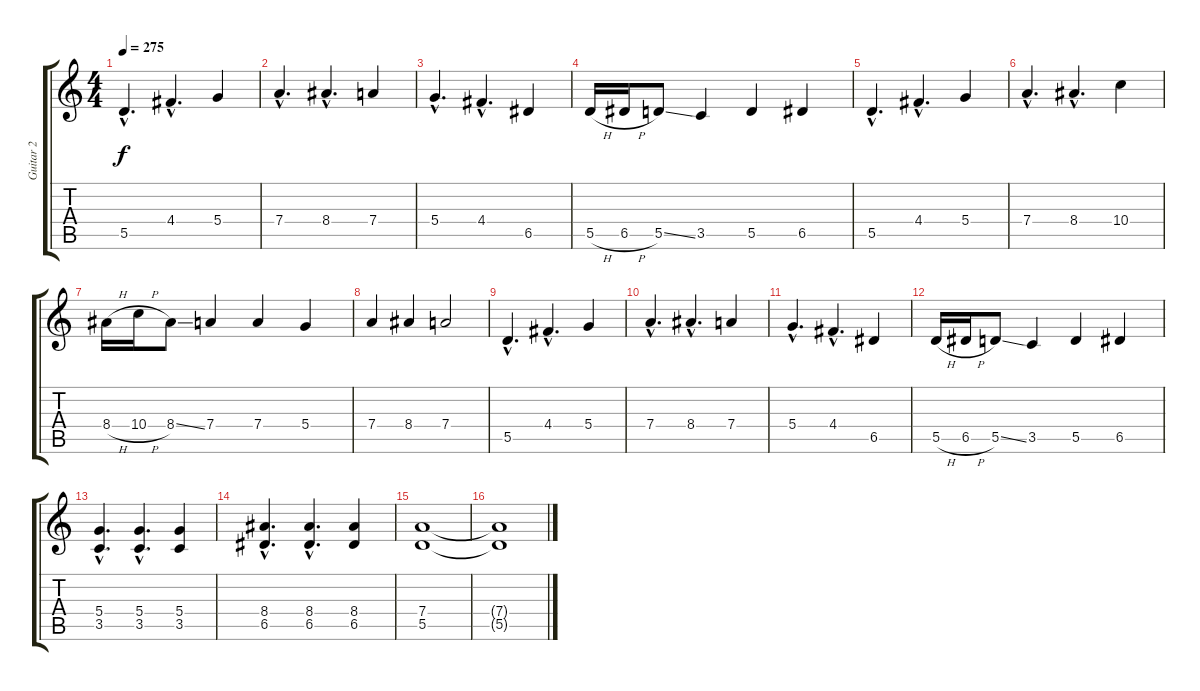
\track ("Guitar 2" "Guitar 2") {instrument distortionguitar}
\staff {score tabs}
\tuning (E4 B3 G3 D3 A2 E2) {hide}
\ts (4 4)
\tempo 275
\clef g2
\ks c
5.5{hac}.4{d dy f} 4.4{hac}.4{d} 5.4.4 |
7.4{hac}.4{d} 8.4{hac}.4{d} 7.4.4 |
5.4{hac}.4{d} 4.4{hac}.4{d} 6.5.4 |
5.5{h}.16 6.5{h}.16 5.5{ss}.8 3.5.4 5.5.4 6.5.4 |
5.5{hac}.4{d} 4.4{hac}.4{d} 5.4.4 |
7.4{hac}.4{d} 8.4{hac}.4{d} 10.4.4 |
8.4{h}.16 10.4{h}.16 8.4{ss}.8 7.4.4 7.4.4 5.4.4 |
7.4.4 8.4.4 7.4.2 |
5.5{hac}.4{d} 4.4{hac}.4{d} 5.4.4 |
7.4{hac}.4{d} 8.4{hac}.4{d} 7.4.4 |
5.4{hac}.4{d} 4.4{hac}.4{d} 6.5.4 |
5.5{h}.16 6.5{h}.16 5.5{ss}.8 3.5.4 5.5.4 6.5.4 |
(5.4{hac} 3.5{hac}).4{d} (5.4{hac} 3.5{hac}).4{d} (5.4 3.5).4 |
(8.4{hac} 6.5{hac}).4{d} (8.4{hac} 6.5{hac}).4{d} (8.4 6.5).4 |
(7.4 5.5).1 |
(7.4{t} 5.5{t}).1
